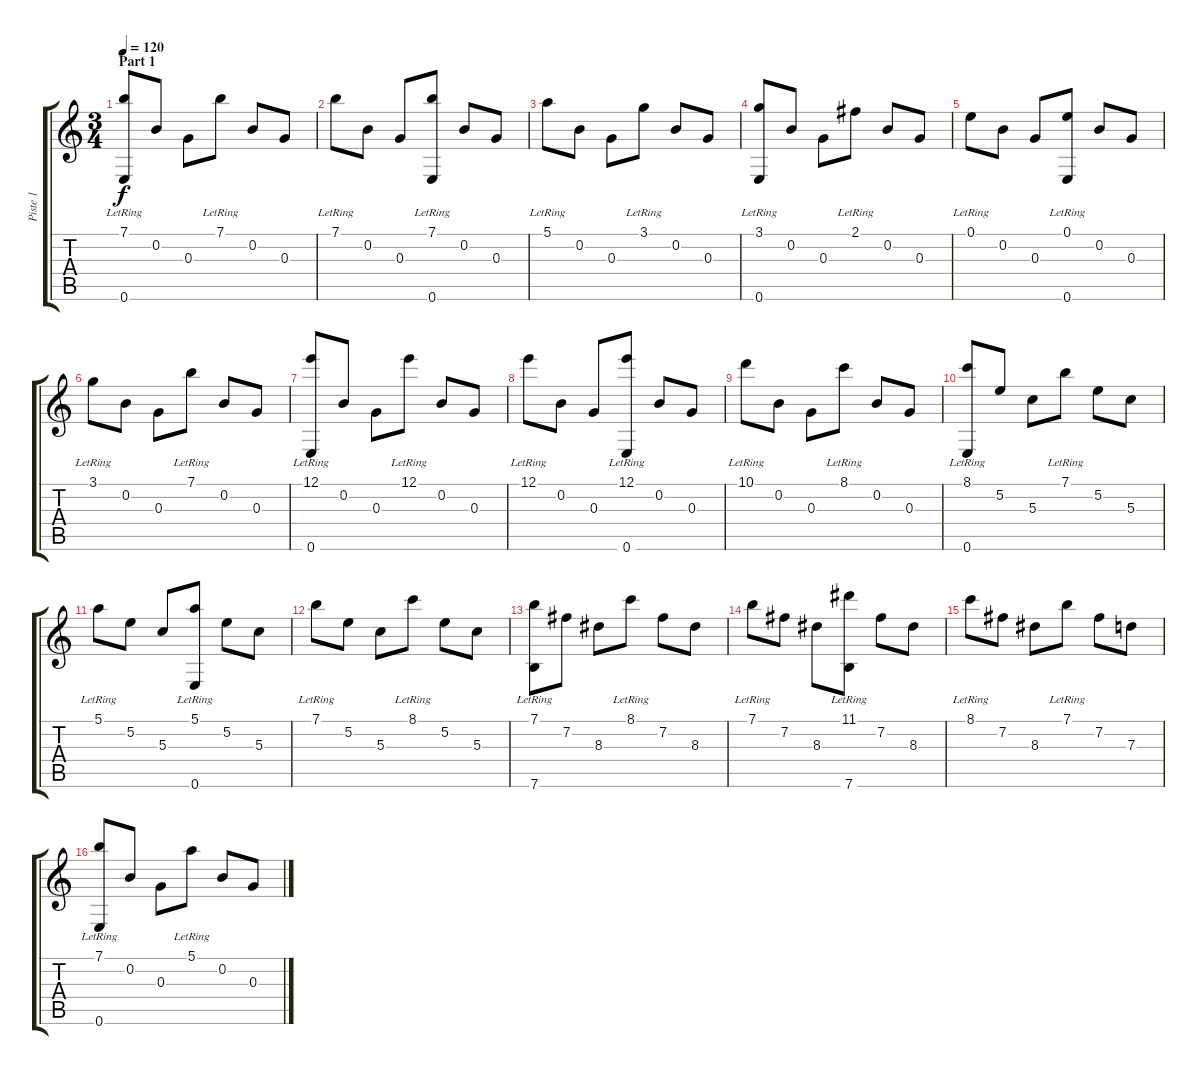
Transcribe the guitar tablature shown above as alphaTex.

\track ("Piste 1" "Piste 1") {instrument acousticguitarsteel}
\staff {score tabs}
\tuning (E4 B3 G3 D3 A2 E2) {hide}
\ts (3 4)
\section ("" "Part 1")
\tempo 120
\clef g2
\ks c
(7.1{lr} 0.6{lr}).8{dy f} 0.2.8 0.3.8 7.1{lr}.8 0.2.8 0.3.8 |
7.1{lr}.8 0.2.8 0.3.8 (7.1{lr} 0.6{lr}).8 0.2.8 0.3.8 |
5.1{lr}.8 0.2.8 0.3.8 3.1{lr}.8 0.2.8 0.3.8 |
(3.1{lr} 0.6{lr}).8 0.2.8 0.3.8 2.1{lr}.8 0.2.8 0.3.8 |
0.1{lr}.8 0.2.8 0.3.8 (0.1{lr} 0.6{lr}).8 0.2.8 0.3.8 |
3.1{lr}.8 0.2.8 0.3.8 7.1{lr}.8 0.2.8 0.3.8 |
(12.1{lr} 0.6{lr}).8 0.2.8 0.3.8 12.1{lr}.8 0.2.8 0.3.8 |
12.1{lr}.8 0.2.8 0.3.8 (12.1{lr} 0.6{lr}).8 0.2.8 0.3.8 |
10.1{lr}.8 0.2.8 0.3.8 8.1{lr}.8 0.2.8 0.3.8 |
(8.1{lr} 0.6{lr}).8 5.2.8 5.3.8 7.1{lr}.8 5.2.8 5.3.8 |
5.1{lr}.8 5.2.8 5.3.8 (5.1{lr} 0.6{lr}).8 5.2.8 5.3.8 |
7.1{lr}.8 5.2.8 5.3.8 8.1{lr}.8 5.2.8 5.3.8 |
(7.1{lr} 7.6{lr}).8 7.2.8 8.3.8 8.1{lr}.8 7.2.8 8.3.8 |
7.1{lr}.8 7.2.8 8.3.8 (11.1{lr} 7.6{lr}).8 7.2.8 8.3.8 |
8.1{lr}.8 7.2.8 8.3.8 7.1{lr}.8 7.2.8 7.3.8 |
(7.1{lr} 0.6{lr}).8 0.2.8 0.3.8 5.1{lr}.8 0.2.8 0.3.8
